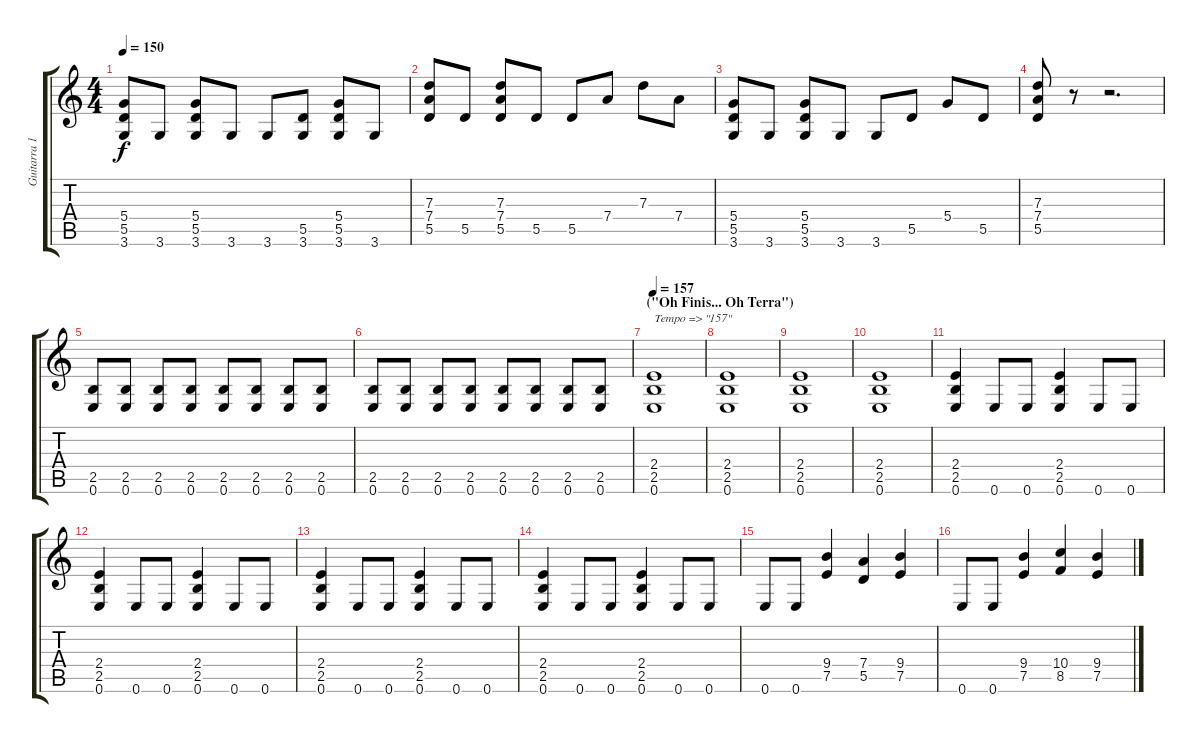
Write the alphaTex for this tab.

\track ("Guitarra 1" "Guitarra 1") {instrument distortionguitar}
\staff {score tabs}
\tuning (E4 B3 G3 D3 A2 E2) {hide}
\ts (4 4)
\tempo 150
\clef g2
\ks c
(5.4 5.5 3.6).8{dy f} 3.6.8 (5.4 5.5 3.6).8 3.6.8 3.6.8 (5.5 3.6).8 (5.4 5.5 3.6).8 3.6.8 |
(7.3 7.4 5.5).8 5.5.8 (7.3 7.4 5.5).8 5.5.8 5.5.8 7.4.8 7.3.8 7.4.8 |
(5.4 5.5 3.6).8 3.6.8 (5.4 5.5 3.6).8 3.6.8 3.6.8 5.5.8 5.4.8 5.5.8 |
(7.3 7.4 5.5).8 r.8 r.2{d} |
(2.5 0.6).8{volume 10} (2.5 0.6).8 (2.5 0.6).8 (2.5 0.6).8 (2.5 0.6).8 (2.5 0.6).8 (2.5 0.6).8{volume 13} (2.5 0.6).8 |
(2.5 0.6).8 (2.5 0.6).8 (2.5 0.6).8 (2.5 0.6).8 (2.5 0.6).8 (2.5 0.6).8 (2.5 0.6).8 (2.5 0.6).8 |
\section ("" "(\"Oh Finis... Oh Terra\")")
\tempo 157
(2.4 2.5 0.6).1{txt "Tempo => \"157\"" volume 13} |
(2.4 2.5 0.6).1 |
(2.4 2.5 0.6).1 |
(2.4 2.5 0.6).1 |
(2.4 2.5 0.6).4 0.6.8 0.6.8 (2.4 2.5 0.6).4 0.6.8 0.6.8 |
(2.4 2.5 0.6).4 0.6.8 0.6.8 (2.4 2.5 0.6).4 0.6.8 0.6.8 |
(2.4 2.5 0.6).4 0.6.8 0.6.8 (2.4 2.5 0.6).4 0.6.8 0.6.8 |
(2.4 2.5 0.6).4 0.6.8 0.6.8 (2.4 2.5 0.6).4 0.6.8 0.6.8 |
0.6.8 0.6.8 (9.4 7.5).4 (7.4 5.5).4 (9.4 7.5).4 |
0.6.8 0.6.8 (9.4 7.5).4 (10.4 8.5).4 (9.4 7.5).4
